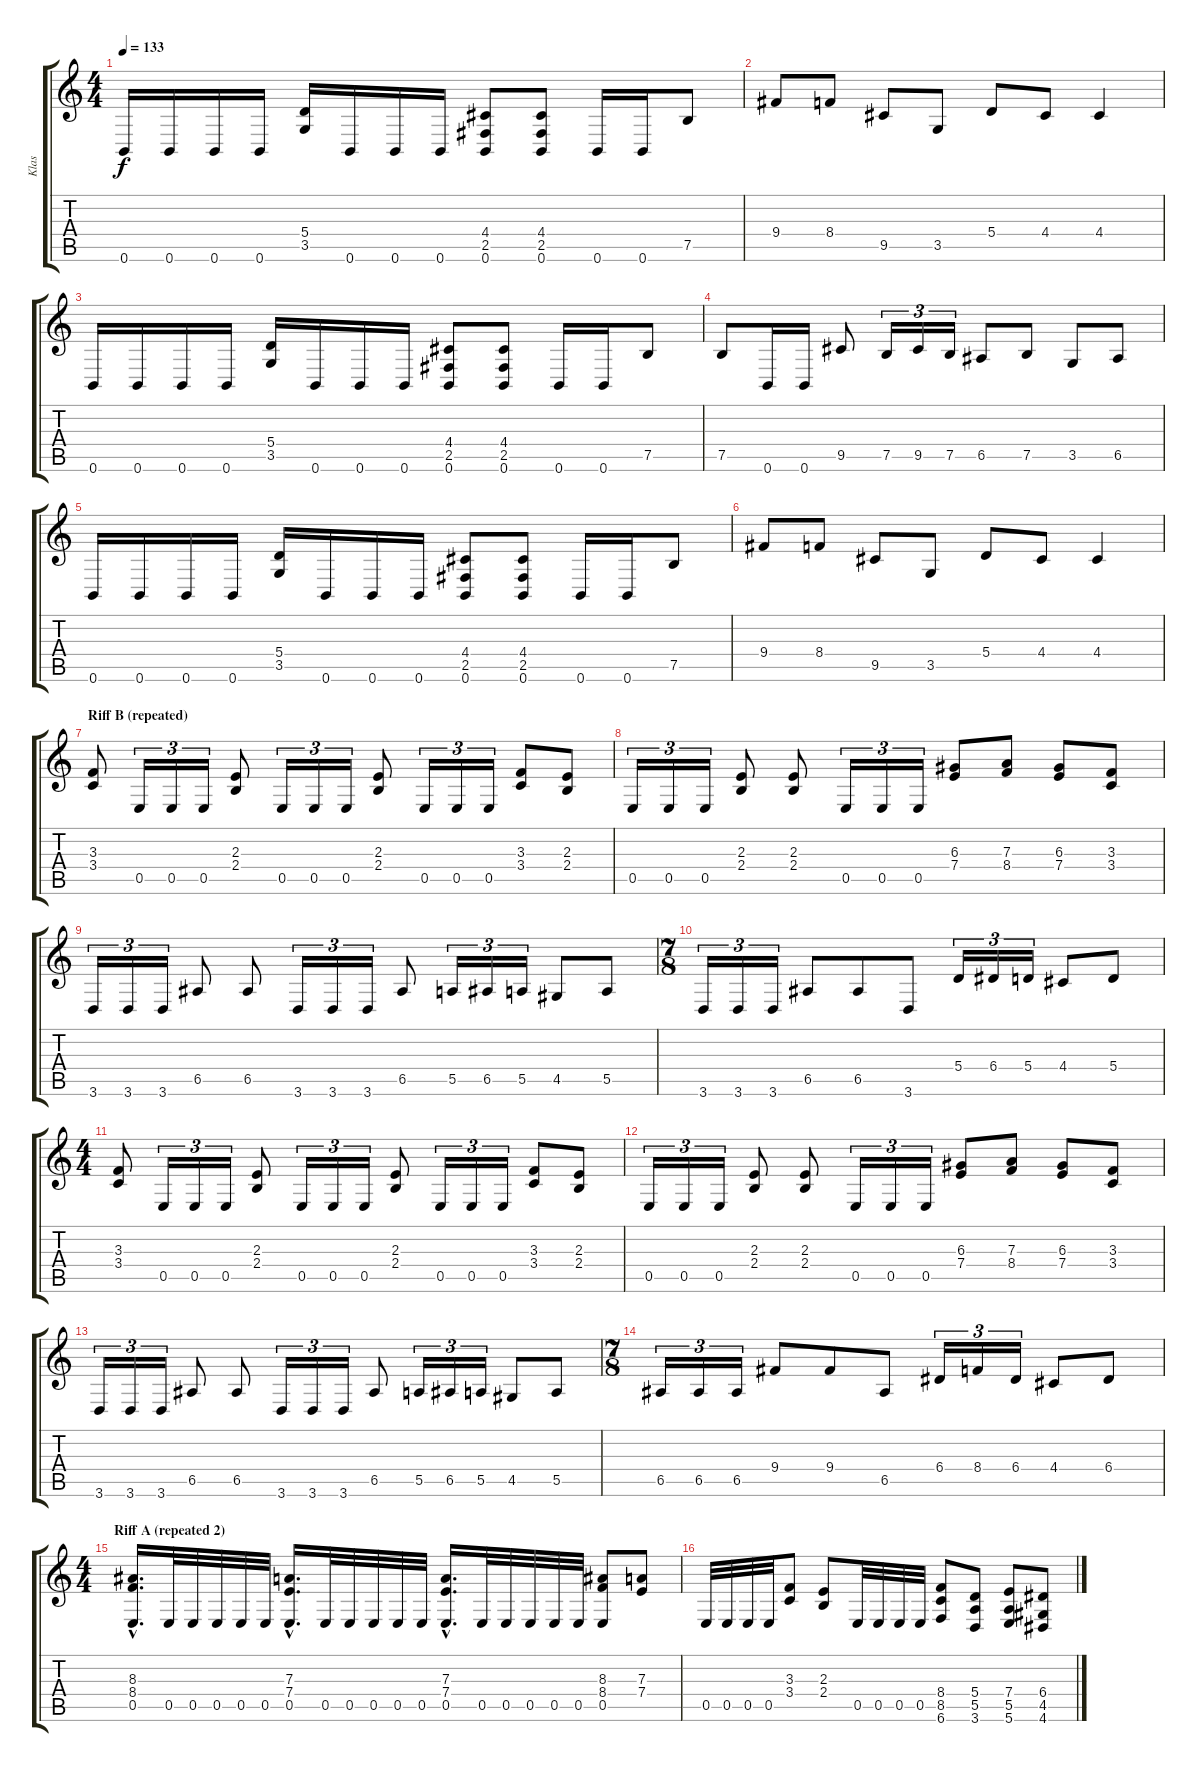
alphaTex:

\track ("Klas" "Klas") {instrument distortionguitar}
\staff {score tabs}
\tuning (B3 Gb3 D3 A2 E2 B1) {hide}
\ts (4 4)
\tempo 133
\clef g2
\ks c
0.6.16{dy f} 0.6.16 0.6.16 0.6.16 (5.4 3.5).16 0.6.16 0.6.16 0.6.16 (4.4 2.5 0.6).8 (4.4 2.5 0.6).8 0.6.16 0.6.16 7.5.8 |
9.4.8 8.4.8 9.5.8 3.5.8 5.4.8 4.4.8 4.4.4 |
0.6.16 0.6.16 0.6.16 0.6.16 (5.4 3.5).16 0.6.16 0.6.16 0.6.16 (4.4 2.5 0.6).8 (4.4 2.5 0.6).8 0.6.16 0.6.16 7.5.8 |
7.5.8 0.6.16 0.6.16 9.5.8 7.5.16{tu (3 2)} 9.5.16{tu (3 2)} 7.5.16{tu (3 2)} 6.5.8 7.5.8 3.5.8 6.5.8 |
0.6.16 0.6.16 0.6.16 0.6.16 (5.4 3.5).16 0.6.16 0.6.16 0.6.16 (4.4 2.5 0.6).8 (4.4 2.5 0.6).8 0.6.16 0.6.16 7.5.8 |
9.4.8 8.4.8 9.5.8 3.5.8 5.4.8 4.4.8 4.4.4 |
\section ("" "Riff B (repeated)")
(3.3 3.4).8 0.5.16{tu (3 2)} 0.5.16{tu (3 2)} 0.5.16{tu (3 2)} (2.3 2.4).8 0.5.16{tu (3 2)} 0.5.16{tu (3 2)} 0.5.16{tu (3 2)} (2.3 2.4).8 0.5.16{tu (3 2)} 0.5.16{tu (3 2)} 0.5.16{tu (3 2)} (3.3 3.4).8 (2.3 2.4).8 |
0.5.16{tu (3 2)} 0.5.16{tu (3 2)} 0.5.16{tu (3 2)} (2.3 2.4).8 (2.3 2.4).8 0.5.16{tu (3 2)} 0.5.16{tu (3 2)} 0.5.16{tu (3 2)} (6.3 7.4).8 (7.3 8.4).8 (6.3 7.4).8 (3.3 3.4).8 |
3.6.16{tu (3 2)} 3.6.16{tu (3 2)} 3.6.16{tu (3 2)} 6.5.8 6.5.8 3.6.16{tu (3 2)} 3.6.16{tu (3 2)} 3.6.16{tu (3 2)} 6.5.8 5.5.16{tu (3 2)} 6.5.16{tu (3 2)} 5.5.16{tu (3 2)} 4.5.8 5.5.8 |
\ts (7 8)
3.6.16{tu (3 2)} 3.6.16{tu (3 2)} 3.6.16{tu (3 2)} 6.5.8 6.5.8 3.6.8 5.4.16{tu (3 2)} 6.4.16{tu (3 2)} 5.4.16{tu (3 2)} 4.4.8 5.4.8 |
\ts (4 4)
(3.3 3.4).8 0.5.16{tu (3 2)} 0.5.16{tu (3 2)} 0.5.16{tu (3 2)} (2.3 2.4).8 0.5.16{tu (3 2)} 0.5.16{tu (3 2)} 0.5.16{tu (3 2)} (2.3 2.4).8 0.5.16{tu (3 2)} 0.5.16{tu (3 2)} 0.5.16{tu (3 2)} (3.3 3.4).8 (2.3 2.4).8 |
0.5.16{tu (3 2)} 0.5.16{tu (3 2)} 0.5.16{tu (3 2)} (2.3 2.4).8 (2.3 2.4).8 0.5.16{tu (3 2)} 0.5.16{tu (3 2)} 0.5.16{tu (3 2)} (6.3 7.4).8 (7.3 8.4).8 (6.3 7.4).8 (3.3 3.4).8 |
3.6.16{tu (3 2)} 3.6.16{tu (3 2)} 3.6.16{tu (3 2)} 6.5.8 6.5.8 3.6.16{tu (3 2)} 3.6.16{tu (3 2)} 3.6.16{tu (3 2)} 6.5.8 5.5.16{tu (3 2)} 6.5.16{tu (3 2)} 5.5.16{tu (3 2)} 4.5.8 5.5.8 |
\ts (7 8)
6.5.16{tu (3 2)} 6.5.16{tu (3 2)} 6.5.16{tu (3 2)} 9.4.8 9.4.8 6.5.8 6.4.16{tu (3 2)} 8.4.16{tu (3 2)} 6.4.16{tu (3 2)} 4.4.8 6.4.8 |
\ts (4 4)
\section ("" "Riff A (repeated 2)")
(8.3{hac} 8.4{hac} 0.5{hac}).16{d} 0.5.32 0.5.32 0.5.32 0.5.32 0.5.32 (7.3{hac} 7.4{hac} 0.5{hac}).16{d} 0.5.32 0.5.32 0.5.32 0.5.32 0.5.32 (7.3{hac} 7.4{hac} 0.5{hac}).16{d} 0.5.32 0.5.32 0.5.32 0.5.32 0.5.32 (8.3 8.4 0.5).8 (7.3 7.4).8 |
0.5.32 0.5.32 0.5.32 0.5.32 (3.3 3.4).8 (2.3 2.4).8 0.5.32 0.5.32 0.5.32 0.5.32 (8.4 8.5 6.6).8 (5.4 5.5 3.6).8 (7.4 5.5 5.6).8 (6.4 4.5 4.6).8
